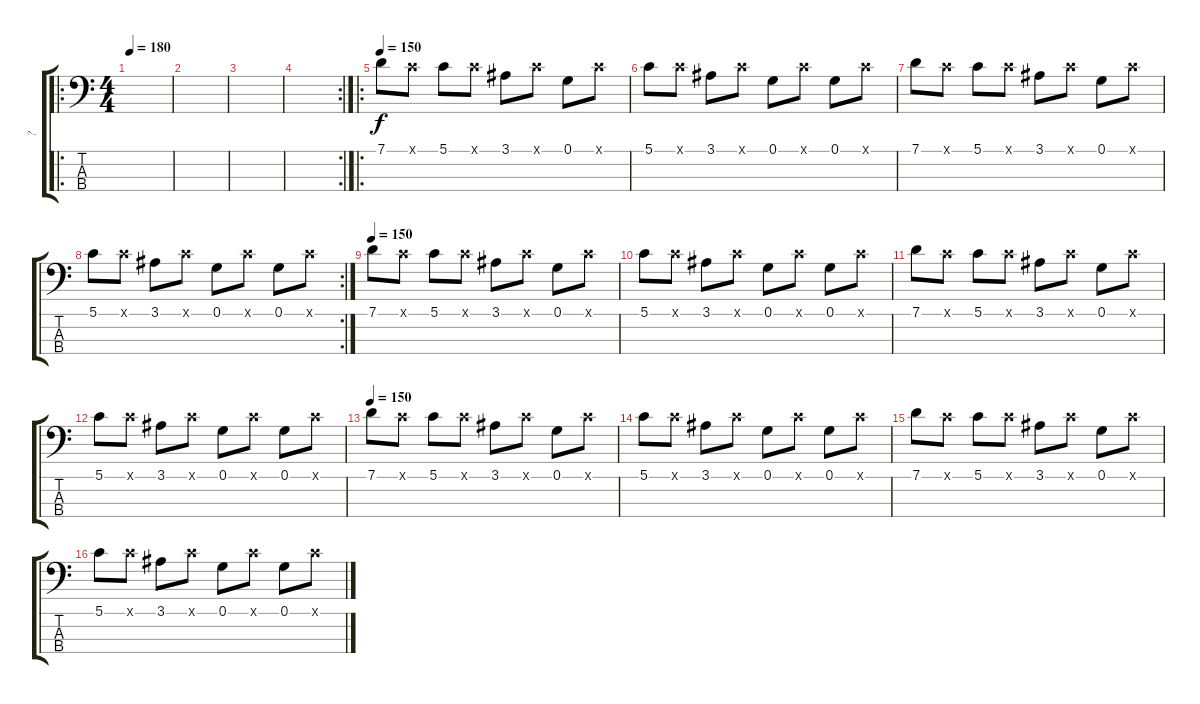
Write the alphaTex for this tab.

\track ("?" "?") {instrument electricbassfinger}
\staff {score tabs}
\tuning (G2 D2 A1 E1) {hide}
\ro
\ts (4 4)
\tempo 180
\tempo 150
\tempo 180
\clef f4
\ks c
|
|
|
\rc 2
|
\ro
\tempo 150
7.1.8 5.1{x}.8 5.1.8 5.1{x}.8 3.1.8 5.1{x}.8 0.1.8 5.1{x}.8 |
5.1.8 5.1{x}.8 3.1.8 5.1{x}.8 0.1.8 5.1{x}.8 0.1.8 5.1{x}.8 |
7.1.8 5.1{x}.8 5.1.8 5.1{x}.8 3.1.8 5.1{x}.8 0.1.8 5.1{x}.8 |
\rc 2
5.1.8 5.1{x}.8 3.1.8 5.1{x}.8 0.1.8 5.1{x}.8 0.1.8 5.1{x}.8 |
\tempo 150
7.1.8 5.1{x}.8 5.1.8 5.1{x}.8 3.1.8 5.1{x}.8 0.1.8 5.1{x}.8 |
5.1.8 5.1{x}.8 3.1.8 5.1{x}.8 0.1.8 5.1{x}.8 0.1.8 5.1{x}.8 |
7.1.8 5.1{x}.8 5.1.8 5.1{x}.8 3.1.8 5.1{x}.8 0.1.8 5.1{x}.8 |
5.1.8 5.1{x}.8 3.1.8 5.1{x}.8 0.1.8 5.1{x}.8 0.1.8 5.1{x}.8 |
\tempo 150
7.1.8 5.1{x}.8 5.1.8 5.1{x}.8 3.1.8 5.1{x}.8 0.1.8 5.1{x}.8 |
5.1.8 5.1{x}.8 3.1.8 5.1{x}.8 0.1.8 5.1{x}.8 0.1.8 5.1{x}.8 |
7.1.8 5.1{x}.8 5.1.8 5.1{x}.8 3.1.8 5.1{x}.8 0.1.8 5.1{x}.8 |
5.1.8 5.1{x}.8 3.1.8 5.1{x}.8 0.1.8 5.1{x}.8 0.1.8 5.1{x}.8
